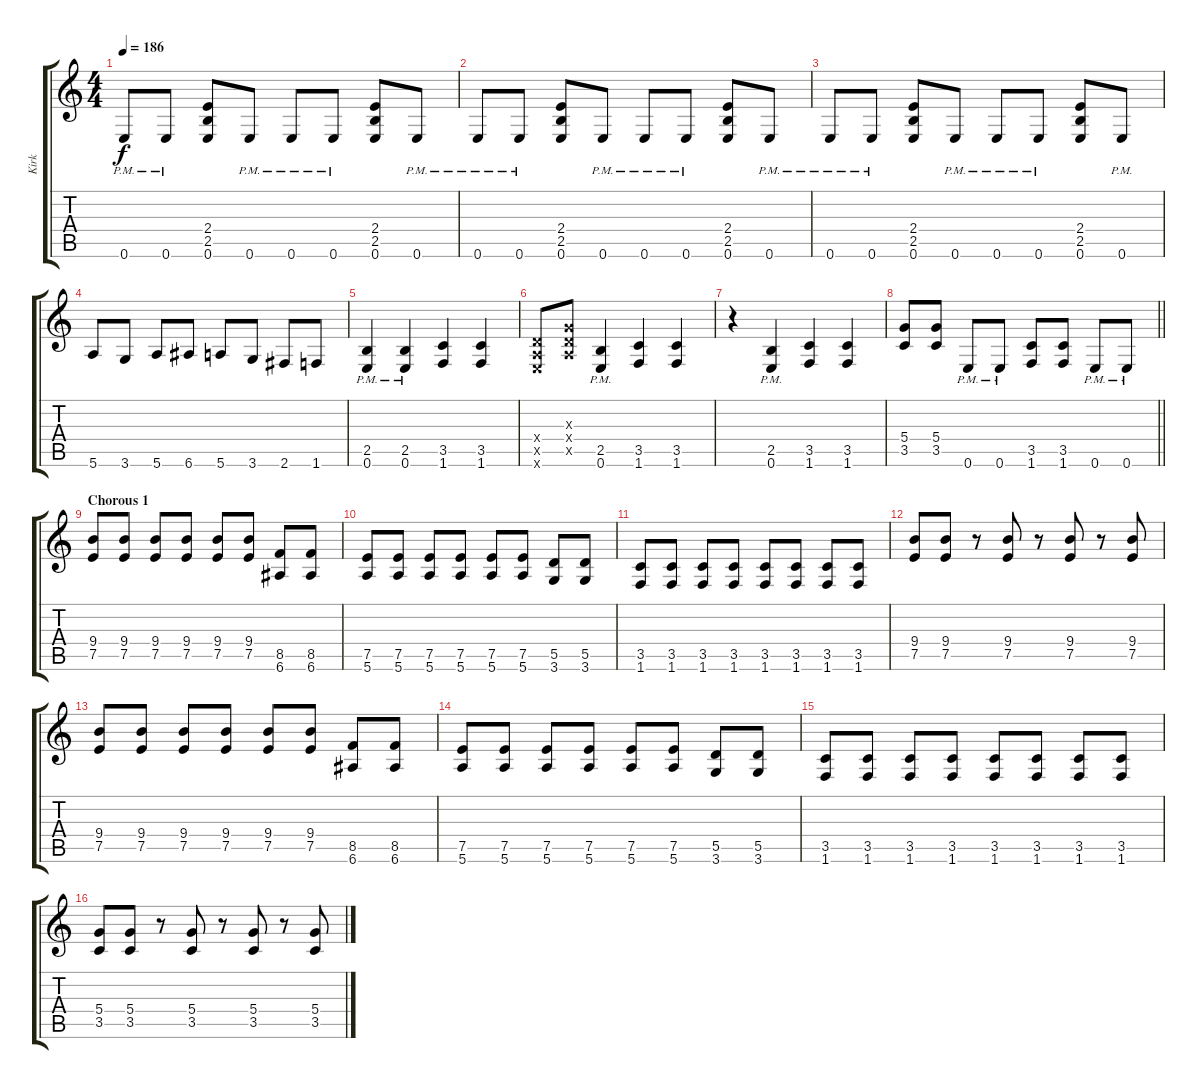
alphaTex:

\track ("Kirk" "Kirk") {instrument distortionguitar}
\staff {score tabs}
\tuning (E4 B3 G3 D3 A2 E2) {hide}
\ts (4 4)
\tempo 186
\clef g2
\ks c
0.6{pm}.8{dy f} 0.6{pm}.8 (2.4 2.5 0.6).8 0.6{pm}.8 0.6{pm}.8 0.6{pm}.8 (2.4 2.5 0.6).8 0.6{pm}.8 |
0.6{pm}.8 0.6{pm}.8 (2.4 2.5 0.6).8 0.6{pm}.8 0.6{pm}.8 0.6{pm}.8 (2.4 2.5 0.6).8 0.6{pm}.8 |
0.6{pm}.8 0.6{pm}.8 (2.4 2.5 0.6).8 0.6{pm}.8 0.6{pm}.8 0.6{pm}.8 (2.4 2.5 0.6).8 0.6{pm}.8 |
5.6.8 3.6.8 5.6.8 6.6.8 5.6.8 3.6.8 2.6.8 1.6.8 |
(2.5{pm} 0.6{pm}).4 (2.5{pm} 0.6{pm}).4 (3.5 1.6).4 (3.5 1.6).4 |
(0.4{x} 0.5{x} 0.6{x}).8 (0.3{x} 0.4{x} 0.5{x}).8 (2.5{pm} 0.6{pm}).4 (3.5 1.6).4 (3.5 1.6).4 |
r.4 (2.5{pm} 0.6{pm}).4 (3.5 1.6).4 (3.5 1.6).4 |
\barLineRight lightlight
(5.4 3.5).8 (5.4 3.5).8 0.6{pm}.8 0.6{pm}.8 (3.5 1.6).8 (3.5 1.6).8 0.6{pm}.8 0.6{pm}.8 |
\section ("" "Chorous 1")
(9.4 7.5).8 (9.4 7.5).8 (9.4 7.5).8 (9.4 7.5).8 (9.4 7.5).8 (9.4 7.5).8 (8.5 6.6).8 (8.5 6.6).8 |
(7.5 5.6).8 (7.5 5.6).8 (7.5 5.6).8 (7.5 5.6).8 (7.5 5.6).8 (7.5 5.6).8 (5.5 3.6).8 (5.5 3.6).8 |
(3.5 1.6).8 (3.5 1.6).8 (3.5 1.6).8 (3.5 1.6).8 (3.5 1.6).8 (3.5 1.6).8 (3.5 1.6).8 (3.5 1.6).8 |
(9.4 7.5).8 (9.4 7.5).8 r.8 (9.4 7.5).8 r.8 (9.4 7.5).8 r.8 (9.4 7.5).8 |
(9.4 7.5).8 (9.4 7.5).8 (9.4 7.5).8 (9.4 7.5).8 (9.4 7.5).8 (9.4 7.5).8 (8.5 6.6).8 (8.5 6.6).8 |
(7.5 5.6).8 (7.5 5.6).8 (7.5 5.6).8 (7.5 5.6).8 (7.5 5.6).8 (7.5 5.6).8 (5.5 3.6).8 (5.5 3.6).8 |
(3.5 1.6).8 (3.5 1.6).8 (3.5 1.6).8 (3.5 1.6).8 (3.5 1.6).8 (3.5 1.6).8 (3.5 1.6).8 (3.5 1.6).8 |
(5.4 3.5).8 (5.4 3.5).8 r.8 (5.4 3.5).8 r.8 (5.4 3.5).8 r.8 (5.4 3.5).8
